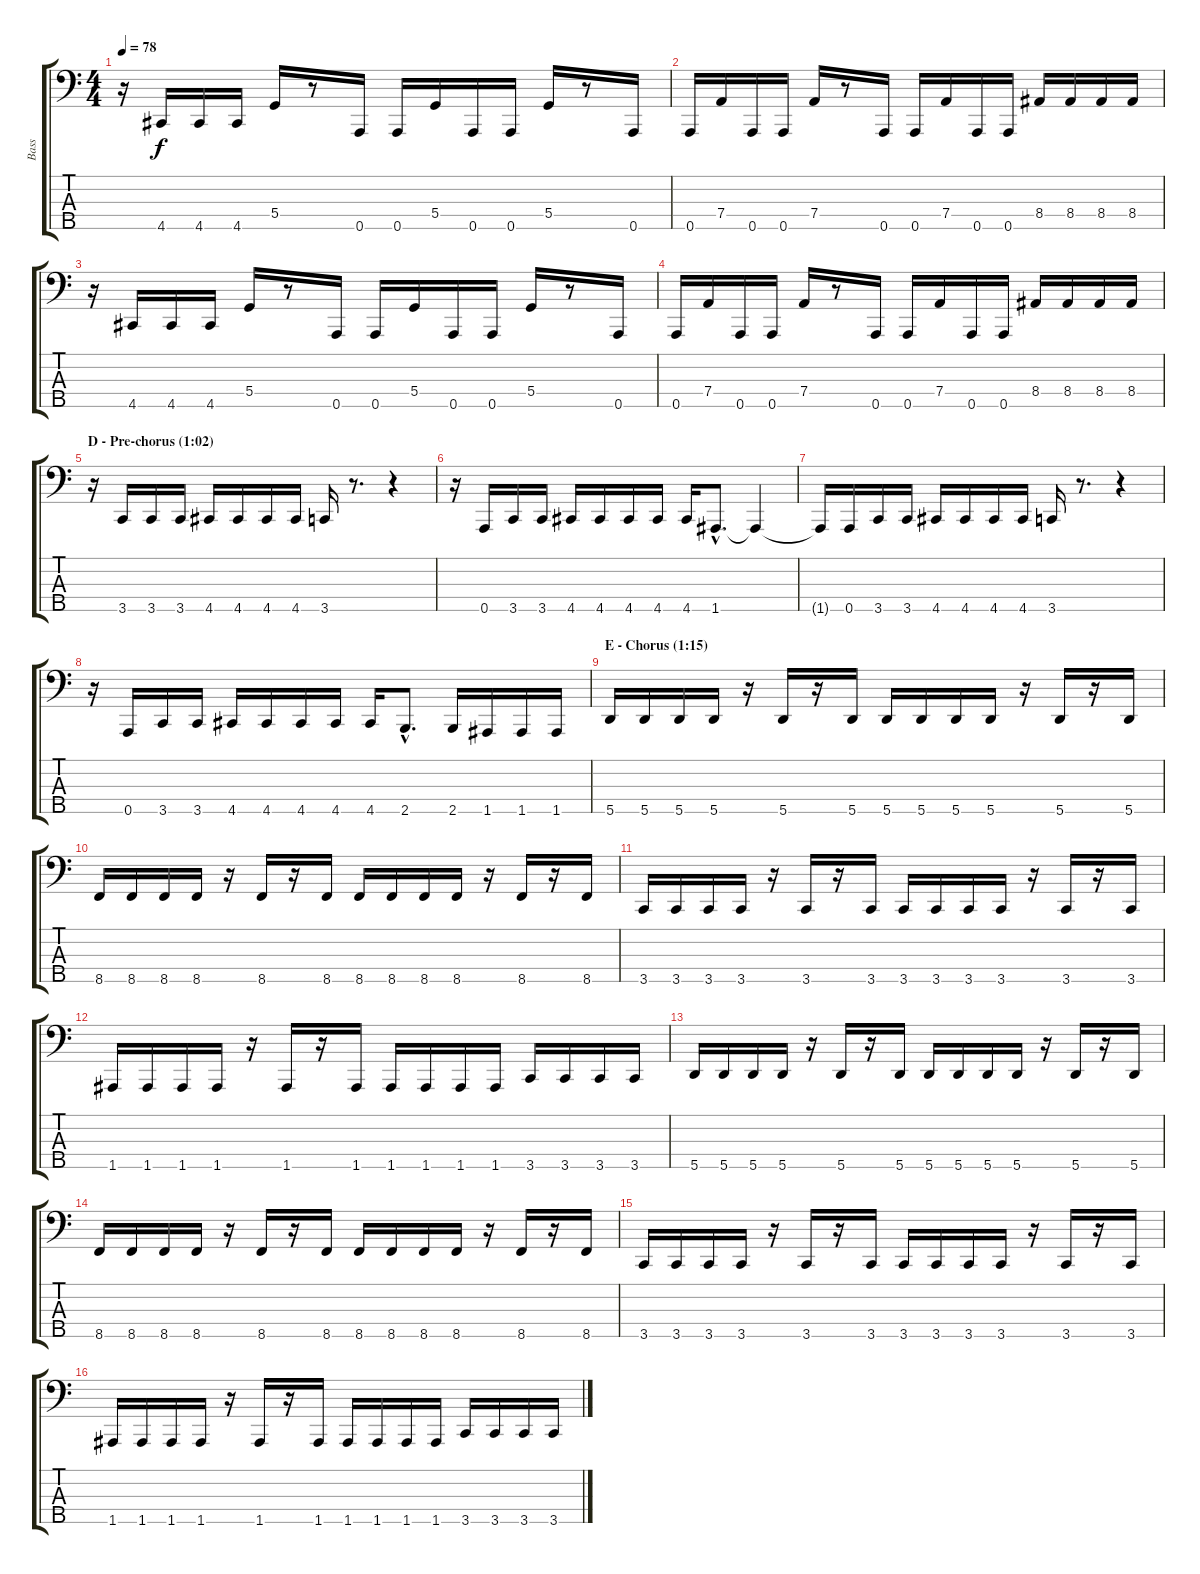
\track ("Bass" "Bass") {instrument electricbasspick}
\staff {score tabs}
\tuning (F2 C2 G1 D1 A0) {hide}
\ts (4 4)
\tempo 78
\clef f4
\ks c
r.16{dy f} 4.5.16 4.5.16 4.5.16 5.4.16 r.8 0.5.16 0.5.16 5.4.16 0.5.16 0.5.16 5.4.16 r.8 0.5.16 |
0.5.16 7.4.16 0.5.16 0.5.16 7.4.16 r.8 0.5.16 0.5.16 7.4.16 0.5.16 0.5.16 8.4.16 8.4.16 8.4.16 8.4.16 |
r.16 4.5.16 4.5.16 4.5.16 5.4.16 r.8 0.5.16 0.5.16 5.4.16 0.5.16 0.5.16 5.4.16 r.8 0.5.16 |
0.5.16 7.4.16 0.5.16 0.5.16 7.4.16 r.8 0.5.16 0.5.16 7.4.16 0.5.16 0.5.16 8.4.16 8.4.16 8.4.16 8.4.16 |
\section ("" "D - Pre-chorus (1:02)")
r.16 3.5.16 3.5.16 3.5.16 4.5.16 4.5.16 4.5.16 4.5.16 3.5.16 r.8{d} r.4 |
r.16 0.5.16 3.5.16 3.5.16 4.5.16 4.5.16 4.5.16 4.5.16 4.5.16 1.5{hac}.8{d} 1.5{t}.4 |
1.5{t}.16 0.5.16 3.5.16 3.5.16 4.5.16 4.5.16 4.5.16 4.5.16 3.5.16 r.8{d} r.4 |
r.16 0.5.16 3.5.16 3.5.16 4.5.16 4.5.16 4.5.16 4.5.16 4.5.16 2.5{hac}.8{d} 2.5.16 1.5.16 1.5.16 1.5.16 |
\section ("" "E - Chorus (1:15)")
5.5.16 5.5.16 5.5.16 5.5.16 r.16 5.5.16 r.16 5.5.16 5.5.16 5.5.16 5.5.16 5.5.16 r.16 5.5.16 r.16 5.5.16 |
8.5.16 8.5.16 8.5.16 8.5.16 r.16 8.5.16 r.16 8.5.16 8.5.16 8.5.16 8.5.16 8.5.16 r.16 8.5.16 r.16 8.5.16 |
3.5.16 3.5.16 3.5.16 3.5.16 r.16 3.5.16 r.16 3.5.16 3.5.16 3.5.16 3.5.16 3.5.16 r.16 3.5.16 r.16 3.5.16 |
1.5.16 1.5.16 1.5.16 1.5.16 r.16 1.5.16 r.16 1.5.16 1.5.16 1.5.16 1.5.16 1.5.16 3.5.16 3.5.16 3.5.16 3.5.16 |
5.5.16 5.5.16 5.5.16 5.5.16 r.16 5.5.16 r.16 5.5.16 5.5.16 5.5.16 5.5.16 5.5.16 r.16 5.5.16 r.16 5.5.16 |
8.5.16 8.5.16 8.5.16 8.5.16 r.16 8.5.16 r.16 8.5.16 8.5.16 8.5.16 8.5.16 8.5.16 r.16 8.5.16 r.16 8.5.16 |
3.5.16 3.5.16 3.5.16 3.5.16 r.16 3.5.16 r.16 3.5.16 3.5.16 3.5.16 3.5.16 3.5.16 r.16 3.5.16 r.16 3.5.16 |
1.5.16 1.5.16 1.5.16 1.5.16 r.16 1.5.16 r.16 1.5.16 1.5.16 1.5.16 1.5.16 1.5.16 3.5.16 3.5.16 3.5.16 3.5.16
